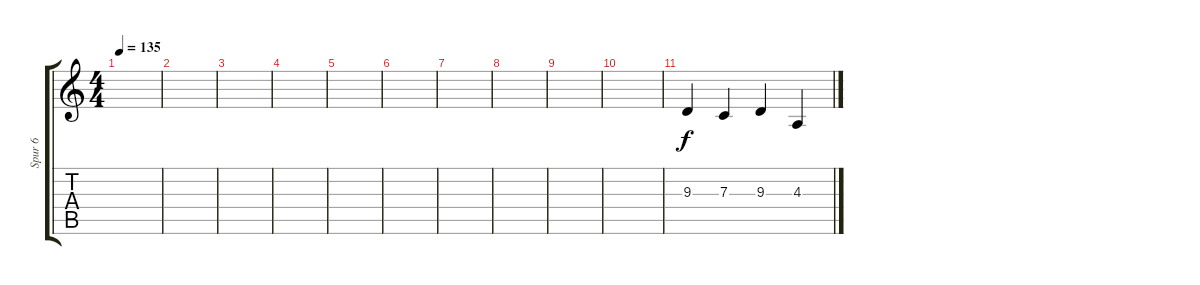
\track ("Spur 6" "Spur 6") {instrument harpsichord}
\staff {score tabs}
\tuning (D4 A3 F3 C3 G2 D2) {hide}
\ts (4 4)
\tempo 135
\clef g2
\ks c
|
|
|
|
|
|
|
|
|
|
9.3.4 7.3.4 9.3.4 4.3.4
